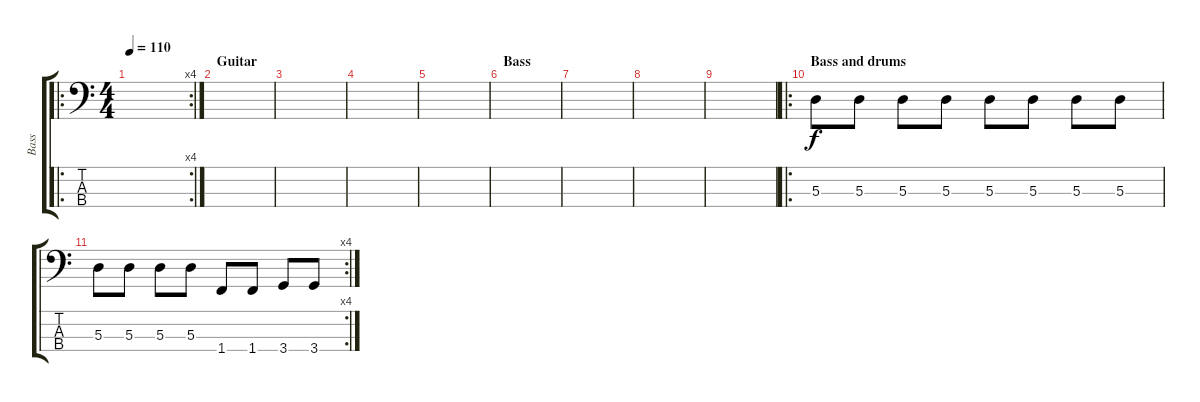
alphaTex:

\track ("Bass" "Bass") {instrument electricbassfinger}
\staff {score tabs}
\tuning (G2 D2 A1 E1) {hide}
\ro
\rc 4
\ts (4 4)
\tempo 110
\clef f4
\ks c
|
\section ("" "Guitar")
|
|
|
|
\section ("" "Bass")
|
|
|
|
\ro
\section ("" "Bass and drums ")
5.3.8 5.3.8 5.3.8 5.3.8 5.3.8 5.3.8 5.3.8 5.3.8 |
\rc 4
5.3.8 5.3.8 5.3.8 5.3.8 1.4.8 1.4.8 3.4.8 3.4.8
